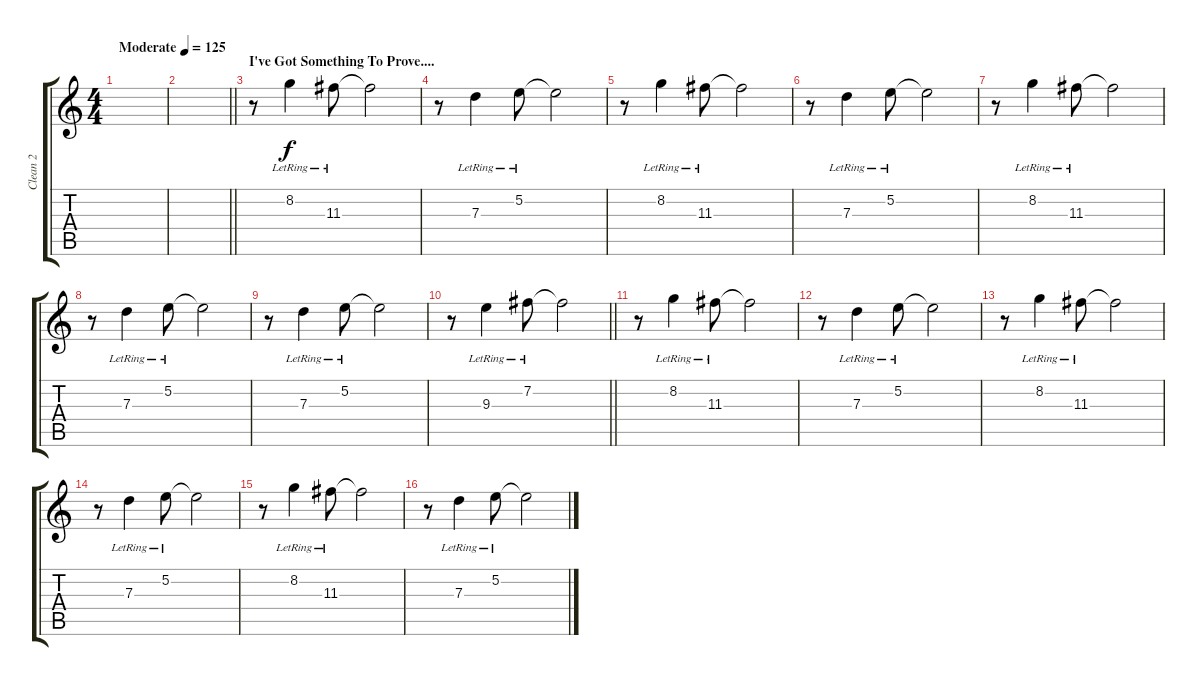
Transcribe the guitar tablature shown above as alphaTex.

\track ("Clean 2" "Clean 2") {instrument electricguitarjazz}
\staff {score tabs}
\tuning (E4 B3 G3 D3 A2 D2) {hide}
\ts (4 4)
\tempo (125 "Moderate")
\clef g2
\ks c
|
\barLineRight lightlight
|
\section ("" "I've Got Something To Prove....")
r.8 8.2{lr}.4 11.3{lr}.8 11.3{t}.2 |
r.8 7.3{lr}.4 5.2{lr}.8 5.2{t}.2 |
r.8 8.2{lr}.4 11.3{lr}.8 11.3{t}.2 |
r.8 7.3{lr}.4 5.2{lr}.8 5.2{t}.2 |
r.8 8.2{lr}.4 11.3{lr}.8 11.3{t}.2 |
r.8 7.3{lr}.4 5.2{lr}.8 5.2{t}.2 |
r.8 7.3{lr}.4 5.2{lr}.8 5.2{t}.2 |
\barLineRight lightlight
r.8 9.3{lr}.4 7.2{lr}.8 7.2{t}.2 |
\section ("" "")
r.8 8.2{lr}.4 11.3{lr}.8 11.3{t}.2 |
r.8 7.3{lr}.4 5.2{lr}.8 5.2{t}.2 |
r.8 8.2{lr}.4 11.3{lr}.8 11.3{t}.2 |
r.8 7.3{lr}.4 5.2{lr}.8 5.2{t}.2 |
r.8 8.2{lr}.4 11.3{lr}.8 11.3{t}.2 |
r.8 7.3{lr}.4 5.2{lr}.8 5.2{t}.2
